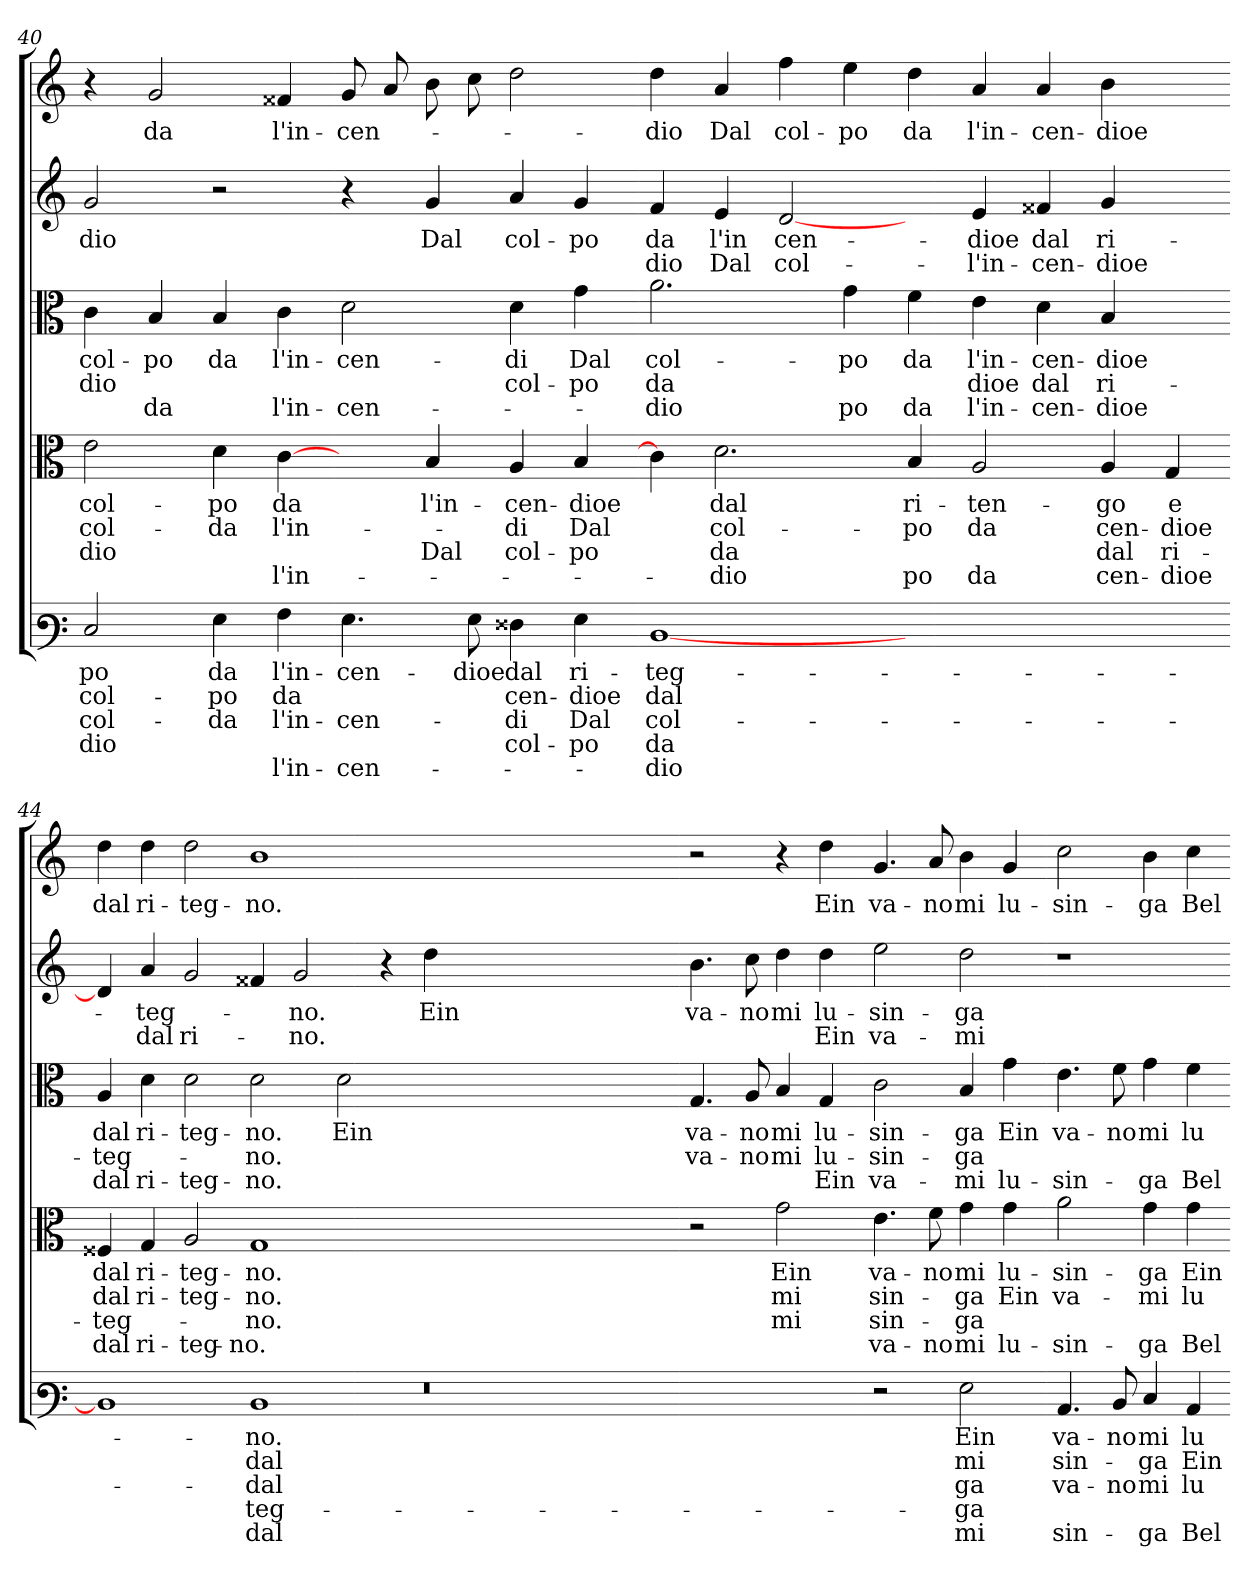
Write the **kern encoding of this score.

**kern	**text	**text	**text	**text	**text	**kern	**text	**text	**text	**text	**kern	**text	**text	**text	**kern	**text	**text	**kern	**text
*part5	*part5	*part5	*part5	*part5	*part5	*part4	*part4	*part4	*part4	*part4	*part3	*part3	*part3	*part3	*part2	*part2	*part2	*part1	*part1
*staff5	*staff5	*staff5	*staff5	*staff5	*staff5	*staff4	*staff4	*staff4	*staff4	*staff4	*staff3	*staff3	*staff3	*staff3	*staff2	*staff2	*staff2	*staff1	*staff1
*clefF3	*	*	*	*	*	*clefC3	*	*	*	*	*clefC3	*	*	*	*clefG2	*	*	*clefG2	*
*k[]	*	*	*	*	*	*k[]	*	*	*	*	*k[]	*	*	*	*k[]	*	*	*k[]	*
=40	=40	=40	=40	=40	=40	=40	=40	=40	=40	=40	=40	=40	=40	=40	=40	=40	=40	=40	=40
2E	po	col-	col-	dio	.	2e	col-	col-	dio	.	4c	col-	dio	.	2g	dio	.	4r	.
.	.	.	.	.	.	.	.	.	.	.	4B	po	.	da	.	.	.	2g	da
4G	da	po	da	.	.	4d	po	da	.	.	4B	da	.	.	2r	.	.	.	.
4A	l'in-	da	l'in-	.	l'in-	[4c	da	l'in-	.	l'in-	4c	l'in-	.	l'in-	.	.	.	4f##X	l'in-
4.G	cen-	.	cen-	.	cen-	4ryy	.	.	.	.	2d	cen-	.	cen-	4r	.	.	8g	cen-
.	.	.	.	.	.	.	.	.	.	.	.	.	.	.	.	.	.	8a	.
.	.	.	.	.	.	4B	l'in-	.	Dal	.	.	.	.	.	4g	Dal	.	8b	.
8G	dioe	.	.	.	.	.	.	.	.	.	.	.	.	.	.	.	.	8cc	.
4F##X	dal	cen-	di	col-	.	4A	cen-	di	col-	.	4d	di	col-	.	4a	col-	.	2dd	.
4G	ri-	dioe	Dal	po	.	4B	dioe	Dal	po	.	4g	Dal	po	.	4g	po	.	.	.
=42-	=42-	=42-	=42-	=42-	=42-	=42-	=42-	=42-	=42-	=42-	=42-	=42-	=42-	=42-	=42-	=42-	=42-	=42-	=42-
[1D	teg-	dal	col-	da	dio	4c]	.	.	.	.	2.a	col-	da	dio	4f	da	dio	4dd	dio
.	.	.	.	.	.	2.d	dal	col-	da	dio	.	.	.	.	4e	l'in	Dal	4a	Dal
.	.	.	.	.	.	.	.	.	.	.	.	.	.	.	[2d	cen-	col-	4ff	col-
.	.	.	.	.	.	.	.	.	.	.	4g	po	.	po	.	.	.	4ee	po
1ryy	.	.	.	.	.	4B	ri-	po	.	po	4f	da	.	da	4ryy	.	.	4dd	da
.	.	.	.	.	.	2A	ten-	da	.	da	4e	l'in-	dioe	l'in-	4e	dioe	l'in-	4a	l'in-
.	.	.	.	.	.	.	.	.	.	.	4d	cen-	dal	cen-	4f##X	dal	cen-	4a	cen-
.	.	.	.	.	.	4A	go	cen-	dal	cen-	4B	dioe	ri-	dioe	4g	ri-	dioe	4b	dioe
4ryy	.	.	.	.	.	4G	e	dioe	ri-	dioe	4ryy	.	.	.	4ryy	.	.	4ryy	.
=44-	=44-	=44-	=44-	=44-	=44-	=44-	=44-	=44-	=44-	=44-	=44-	=44-	=44-	=44-	=44-	=44-	=44-	=44-	=44-
1D]	.	.	.	.	.	4F##X	dal	dal	teg-	dal	4A	dal	teg-	dal	4d]	.	.	4dd	dal
.	.	.	.	.	.	4G	ri-	ri-	.	ri-	4d	ri-	.	ri-	4a	teg-	dal	4dd	ri-
.	.	.	.	.	.	2A	teg-	teg-	.	teg-	2d	teg-	.	teg-	2g	.	ri-	2dd	teg-
1D	no.	dal	dal	teg-	dal	1G	no.	no.	no.	no.	2d	no.	no.	no.	4f##X	.	.	1b	no.
.	.	.	.	.	.	.	.	.	.	.	.	.	.	.	2g	no.	no.	.	.
.	.	.	.	.	.	.	.	.	.	.	2d	Ein	.	.	.	.	.	.	.
.	.	.	.	.	.	.	.	.	.	.	.	.	.	.	4r	.	.	.	.
0r	.	.	.	.	.	1ryy	.	.	.	.	1ryy	.	.	.	4dd	Ein	.	1ryy	.
.	.	.	.	.	.	.	.	.	.	.	.	.	.	.	1ryy	.	.	.	.
.	.	.	.	.	.	1ryy	.	.	.	.	1ryy	.	.	.	.	.	.	1ryy	.
.	.	.	.	.	.	.	.	.	.	.	.	.	.	.	2.ryy	.	.	.	.
=46-	=46-	=46-	=46-	=46-	=46-	=46-	=46-	=46-	=46-	=46-	=46-	=46-	=46-	=46-	=46-	=46-	=46-	=46-	=46-
1ryy	.	.	.	.	.	2r	.	.	.	.	4.G	va-	va-	.	4.b	va-	.	2r	.
.	.	.	.	.	.	.	.	.	.	.	8A	no	no	.	8cc	no	.	.	.
.	.	.	.	.	.	2g	Ein	mi	mi	.	4B	mi	mi	.	4dd	mi	.	4r	.
.	.	.	.	.	.	.	.	.	.	.	4G	lu-	lu-	Ein	4dd	lu-	Ein	4dd	Ein
=47-	=47-	=47-	=47-	=47-	=47-	=47-	=47-	=47-	=47-	=47-	=47-	=47-	=47-	=47-	=47-	=47-	=47-	=47-	=47-
2r	.	.	.	.	.	4.e	va-	sin-	sin-	va-	2c	sin-	sin-	va-	2ee	sin-	va-	4.g	va-
.	.	.	.	.	.	8f	no	.	.	no	.	.	.	.	.	.	.	8a	no
2G	Ein	mi	ga	ga	mi	4g	mi	ga	ga	mi	4B	ga	ga	mi	2dd	ga	mi	4b	mi
.	.	.	.	.	.	4g	lu-	Ein	.	lu-	4g	Ein	.	lu-	.	.	.	4g	lu-
=48-	=48-	=48-	=48-	=48-	=48-	=48-	=48-	=48-	=48-	=48-	=48-	=48-	=48-	=48-	=48-	=48-	=48-	=48-	=48-
4.C	va-	sin-	va-	.	sin-	2a	sin-	va-	.	sin-	4.e	va-	.	sin-	1r	.	.	2cc	sin-
8D	no	.	no	.	.	.	.	.	.	.	8f	no	.	.	.	.	.	.	.
4E	mi	ga	mi	.	ga	4g	ga	mi	.	ga	4g	mi	.	ga	.	.	.	4b	ga
4C	lu-	Ein	lu-	.	Bel-	4g	Ein	lu-	.	Bel-	4f	lu-	.	Bel-	.	.	.	4cc	Bel-
=-	=-	=-	=-	=-	=-	=-	=-	=-	=-	=-	=-	=-	=-	=-	=-	=-	=-	=-	=-
*-	*-	*-	*-	*-	*-	*-	*-	*-	*-	*-	*-	*-	*-	*-	*-	*-	*-	*-	*-
